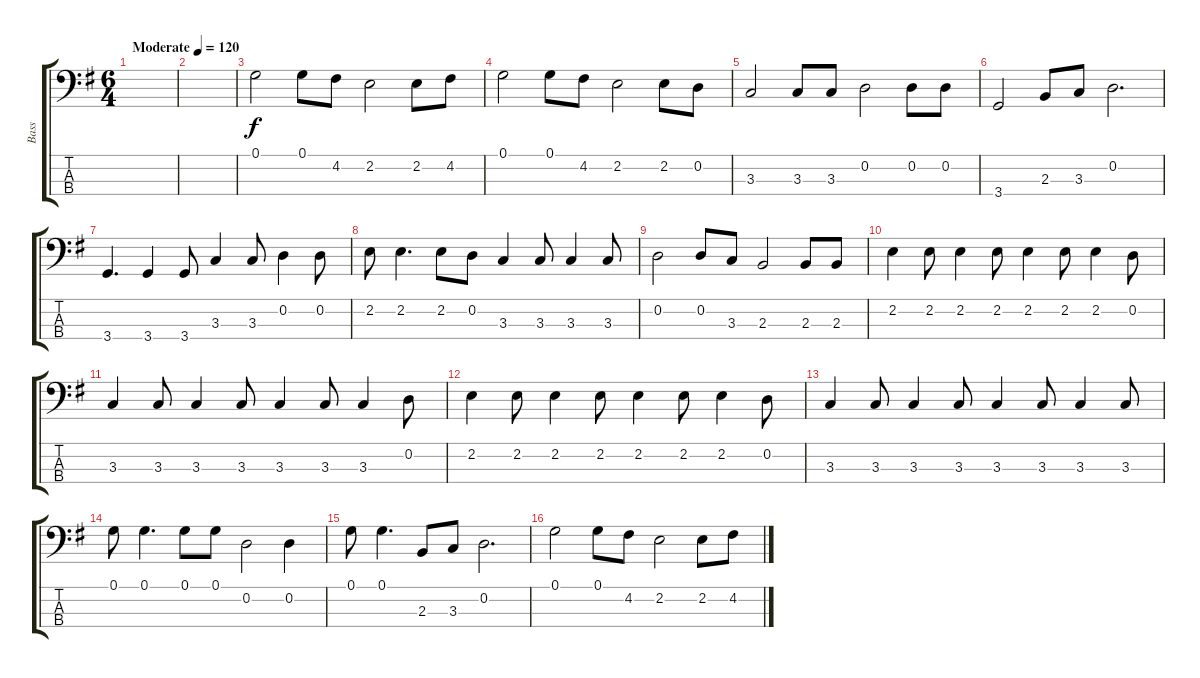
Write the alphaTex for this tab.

\track ("Bass" "Bass") {instrument electricbasspick}
\staff {score tabs}
\tuning (G2 D2 A1 E1) {hide}
\ts (6 4)
\tempo (120 "Moderate")
\clef f4
\ks g
|
|
0.1.2 0.1.8 4.2.8 2.2.2 2.2.8 4.2.8 |
0.1.2 0.1.8 4.2.8 2.2.2 2.2.8 0.2.8 |
3.3.2 3.3.8 3.3.8 0.2.2 0.2.8 0.2.8 |
3.4.2 2.3.8 3.3.8 0.2.2{d} |
3.4.4{d} 3.4.4 3.4.8 3.3.4 3.3.8 0.2.4 0.2.8 |
2.2.8 2.2.4{d} 2.2.8 0.2.8 3.3.4 3.3.8 3.3.4 3.3.8 |
0.2.2 0.2.8 3.3.8 2.3.2 2.3.8 2.3.8 |
2.2.4 2.2.8 2.2.4 2.2.8 2.2.4 2.2.8 2.2.4 0.2.8 |
3.3.4 3.3.8 3.3.4 3.3.8 3.3.4 3.3.8 3.3.4 0.2.8 |
2.2.4 2.2.8 2.2.4 2.2.8 2.2.4 2.2.8 2.2.4 0.2.8 |
3.3.4 3.3.8 3.3.4 3.3.8 3.3.4 3.3.8 3.3.4 3.3.8 |
0.1.8 0.1.4{d} 0.1.8 0.1.8 0.2.2 0.2.4 |
0.1.8 0.1.4{d} 2.3.8 3.3.8 0.2.2{d} |
0.1.2 0.1.8 4.2.8 2.2.2 2.2.8 4.2.8
